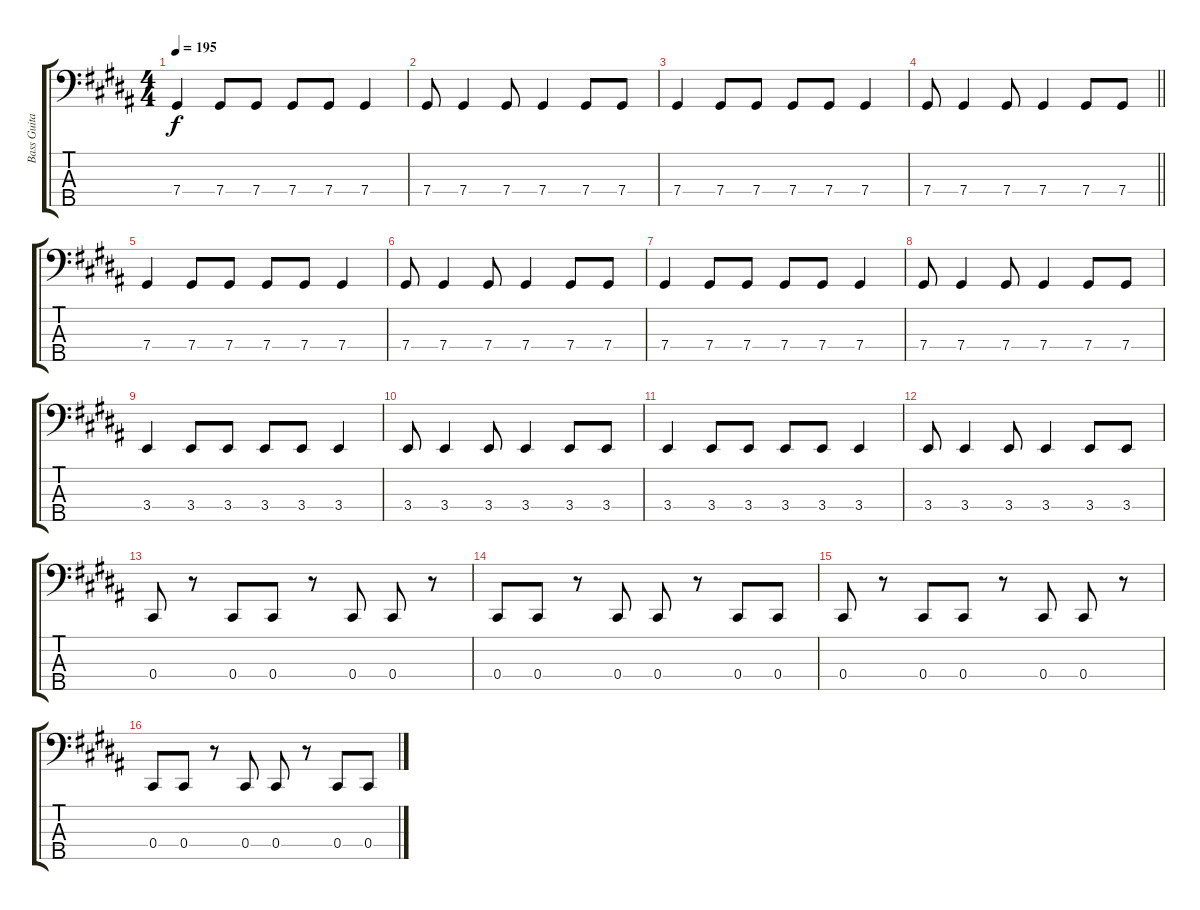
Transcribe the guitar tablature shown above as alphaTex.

\track ("Bass Guitar" "Bass Guita") {instrument electricbassfinger}
\staff {score tabs}
\tuning (Gb2 Db2 Ab1 Db1 Ab0) {hide}
\ts (4 4)
\tempo 195
\clef f4
\ks b
7.4.4{dy f} 7.4.8 7.4.8 7.4.8 7.4.8 7.4.4 |
7.4.8 7.4.4 7.4.8 7.4.4 7.4.8 7.4.8 |
7.4.4 7.4.8 7.4.8 7.4.8 7.4.8 7.4.4 |
\barLineRight lightlight
7.4.8 7.4.4 7.4.8 7.4.4 7.4.8 7.4.8 |
7.4.4 7.4.8 7.4.8 7.4.8 7.4.8 7.4.4 |
7.4.8 7.4.4 7.4.8 7.4.4 7.4.8 7.4.8 |
7.4.4 7.4.8 7.4.8 7.4.8 7.4.8 7.4.4 |
7.4.8 7.4.4 7.4.8 7.4.4 7.4.8 7.4.8 |
3.4.4 3.4.8 3.4.8 3.4.8 3.4.8 3.4.4 |
3.4.8 3.4.4 3.4.8 3.4.4 3.4.8 3.4.8 |
3.4.4 3.4.8 3.4.8 3.4.8 3.4.8 3.4.4 |
3.4.8 3.4.4 3.4.8 3.4.4 3.4.8 3.4.8 |
0.4.8 r.8 0.4.8 0.4.8 r.8 0.4.8 0.4.8 r.8 |
0.4.8 0.4.8 r.8 0.4.8 0.4.8 r.8 0.4.8 0.4.8 |
0.4.8 r.8 0.4.8 0.4.8 r.8 0.4.8 0.4.8 r.8 |
0.4.8 0.4.8 r.8 0.4.8 0.4.8 r.8 0.4.8 0.4.8
